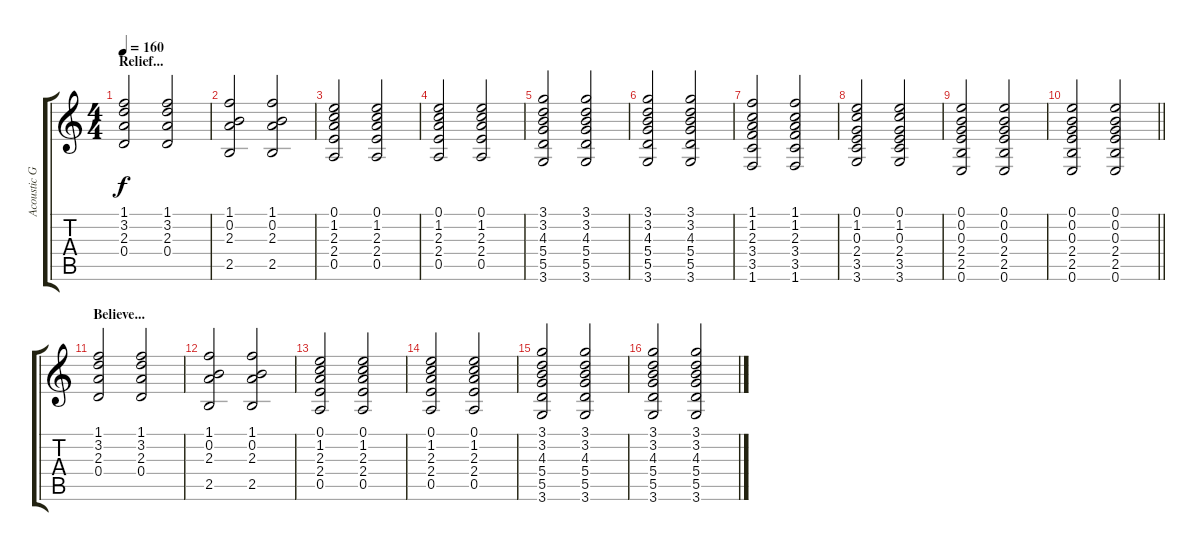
\track ("Acoustic Guitar" "Acoustic G") {instrument acousticguitarnylon}
\staff {score tabs}
\tuning (E4 B3 G3 D3 A2 E2) {hide}
\ts (4 4)
\section ("" "Relief...")
\tempo 160
\clef g2
\ks c
(1.1 3.2 2.3 0.4).2{dy f} (1.1 3.2 2.3 0.4).2 |
(1.1 0.2 2.3 2.5).2 (1.1 0.2 2.3 2.5).2 |
(0.1 1.2 2.3 2.4 0.5).2 (0.1 1.2 2.3 2.4 0.5).2 |
(0.1 1.2 2.3 2.4 0.5).2 (0.1 1.2 2.3 2.4 0.5).2 |
(3.1 3.2 4.3 5.4 5.5 3.6).2 (3.1 3.2 4.3 5.4 5.5 3.6).2 |
(3.1 3.2 4.3 5.4 5.5 3.6).2 (3.1 3.2 4.3 5.4 5.5 3.6).2 |
(1.1 1.2 2.3 3.4 3.5 1.6).2 (1.1 1.2 2.3 3.4 3.5 1.6).2 |
(0.1 1.2 0.3 2.4 3.5 3.6).2 (0.1 1.2 0.3 2.4 3.5 3.6).2 |
(0.1 0.2 0.3 2.4 2.5 0.6).2 (0.1 0.2 0.3 2.4 2.5 0.6).2 |
\barLineRight lightlight
(0.1 0.2 0.3 2.4 2.5 0.6).2 (0.1 0.2 0.3 2.4 2.5 0.6).2 |
\section ("" "Believe...")
(1.1 3.2 2.3 0.4).2 (1.1 3.2 2.3 0.4).2 |
(1.1 0.2 2.3 2.5).2 (1.1 0.2 2.3 2.5).2 |
(0.1 1.2 2.3 2.4 0.5).2 (0.1 1.2 2.3 2.4 0.5).2 |
(0.1 1.2 2.3 2.4 0.5).2 (0.1 1.2 2.3 2.4 0.5).2 |
(3.1 3.2 4.3 5.4 5.5 3.6).2 (3.1 3.2 4.3 5.4 5.5 3.6).2 |
(3.1 3.2 4.3 5.4 5.5 3.6).2 (3.1 3.2 4.3 5.4 5.5 3.6).2
